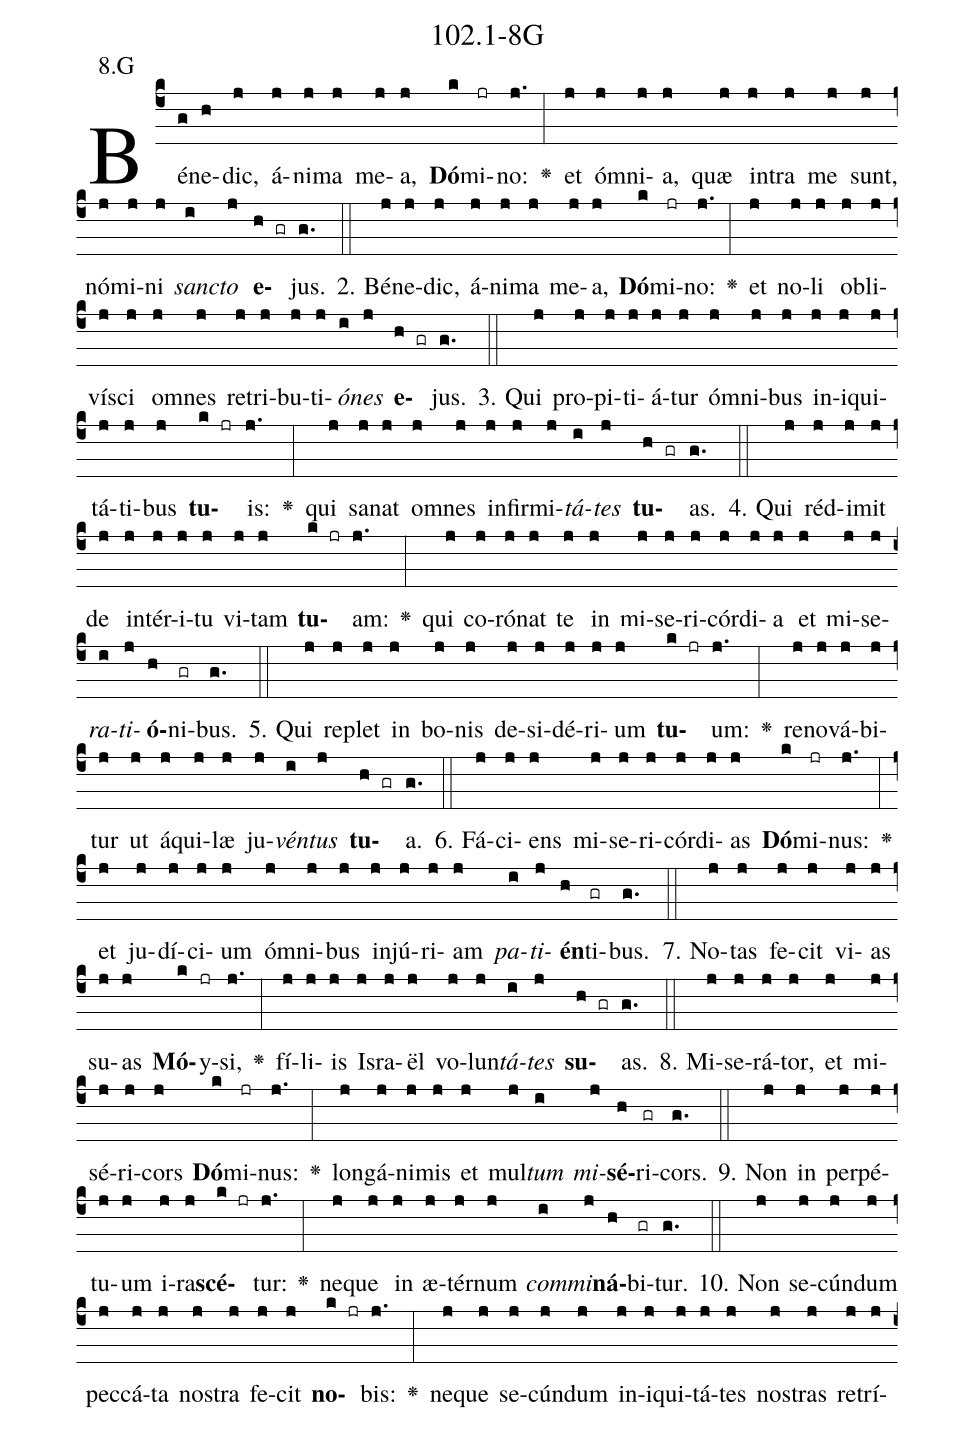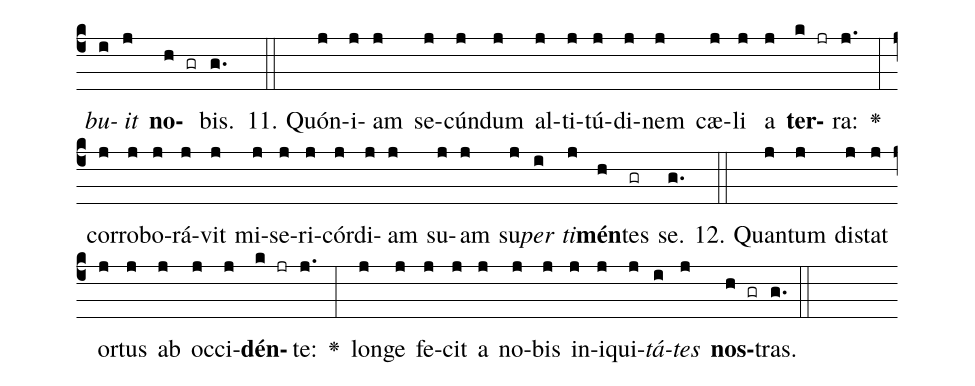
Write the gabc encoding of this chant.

name: 102.1-8G;
annotation: 8.G;
%%
(c4)Bé(g)ne(h)dic,(j) á(j)ni(j)ma(j) me(j)a,(j) <b>Dó</b>(k)mi(jr)no:(j.) <v>\greheightstar</v>(:) et(j) óm(j)ni(j)a,(j) quæ(j) in(j)tra(j) me(j) sunt,(j) nó(j)mi(j)ni(j) <i>sanc</i>(i)<i>to</i>(j) <b>e</b>(h gr)jus.(g.) (::)
2. Bé(j)ne(j)dic,(j) á(j)ni(j)ma(j) me(j)a,(j) <b>Dó</b>(k)mi(jr)no:(j.) <v>\greheightstar</v>(:) et(j) no(j)li(j) ob(j)li(j)ví(j)sci(j) om(j)nes(j) re(j)tri(j)bu(j)ti(j)<i>ó</i>(i)<i>nes</i>(j) <b>e</b>(h gr)jus.(g.) (::)
3. Qui(j) pro(j)pi(j)ti(j)á(j)tur(j) óm(j)ni(j)bus(j) in(j)i(j)qui(j)tá(j)ti(j)bus(j) <b>tu</b>(k jr)is:(j.) <v>\greheightstar</v>(:) qui(j) sa(j)nat(j) om(j)nes(j) in(j)fir(j)mi(j)<i>tá</i>(i)<i>tes</i>(j) <b>tu</b>(h gr)as.(g.) (::)
4. Qui(j) réd(j)i(j)mit(j) de(j) in(j)tér(j)i(j)tu(j) vi(j)tam(j) <b>tu</b>(k jr)am:(j.) <v>\greheightstar</v>(:) qui(j) co(j)ró(j)nat(j) te(j) in(j) mi(j)se(j)ri(j)cór(j)di(j)a(j) et(j) mi(j)se(j)<i>ra</i>(i)<i>ti</i>(j)<b>ó</b>(h)ni(gr)bus.(g.) (::)
5. Qui(j) re(j)plet(j) in(j) bo(j)nis(j) de(j)si(j)dé(j)ri(j)um(j) <b>tu</b>(k jr)um:(j.) <v>\greheightstar</v>(:) re(j)no(j)vá(j)bi(j)tur(j) ut(j) á(j)qui(j)læ(j) ju(j)<i>vén</i>(i)<i>tus</i>(j) <b>tu</b>(h gr)a.(g.) (::)
6. Fá(j)ci(j)ens(j) mi(j)se(j)ri(j)cór(j)di(j)as(j) <b>Dó</b>(k)mi(jr)nus:(j.) <v>\greheightstar</v>(:) et(j) ju(j)dí(j)ci(j)um(j) óm(j)ni(j)bus(j) in(j)jú(j)ri(j)am(j) <i>pa</i>(i)<i>ti</i>(j)<b>én</b>(h)ti(gr)bus.(g.) (::)
7. No(j)tas(j) fe(j)cit(j) vi(j)as(j) su(j)as(j) <b>Mó</b>(k)y(jr)si,(j.) <v>\greheightstar</v>(:) fí(j)li(j)is(j) Is(j)ra(j)ël(j) vo(j)lun(j)<i>tá</i>(i)<i>tes</i>(j) <b>su</b>(h gr)as.(g.) (::)
8. Mi(j)se(j)rá(j)tor,(j) et(j) mi(j)sé(j)ri(j)cors(j) <b>Dó</b>(k)mi(jr)nus:(j.) <v>\greheightstar</v>(:) long(j)á(j)ni(j)mis(j) et(j) mul(j)<i>tum</i>(i) <i>mi</i>(j)<b>sé</b>(h)ri(gr)cors.(g.) (::)
9. Non(j) in(j) per(j)pé(j)tu(j)um(j) i(j)ra(j)<b>scé</b>(k jr)tur:(j.) <v>\greheightstar</v>(:) ne(j)que(j) in(j) æ(j)tér(j)num(j) <i>com</i>(i)<i>mi</i>(j)<b>ná</b>(h)bi(gr)tur.(g.) (::)
10. Non(j) se(j)cún(j)dum(j) pec(j)cá(j)ta(j) nos(j)tra(j) fe(j)cit(j) <b>no</b>(k jr)bis:(j.) <v>\greheightstar</v>(:) ne(j)que(j) se(j)cún(j)dum(j) in(j)i(j)qui(j)tá(j)tes(j) nos(j)tras(j) re(j)trí(j)<i>bu</i>(i)<i>it</i>(j) <b>no</b>(h gr)bis.(g.) (::)
11. Quón(j)i(j)am(j) se(j)cún(j)dum(j) al(j)ti(j)tú(j)di(j)nem(j) cæ(j)li(j) a(j) <b>ter</b>(k jr)ra:(j.) <v>\greheightstar</v>(:) cor(j)ro(j)bo(j)rá(j)vit(j) mi(j)se(j)ri(j)cór(j)di(j)am(j) su(j)am(j) su(j)<i>per</i>(i) <i>ti</i>(j)<b>mén</b>(h)tes(gr) se.(g.) (::)
12. Quan(j)tum(j) di(j)stat(j) or(j)tus(j) ab(j) oc(j)ci(j)<b>dén</b>(k jr)te:(j.) <v>\greheightstar</v>(:) lon(j)ge(j) fe(j)cit(j) a(j) no(j)bis(j) in(j)i(j)qui(j)<i>tá</i>(i)<i>tes</i>(j) <b>nos</b>(h gr)tras.(g.) (::)
